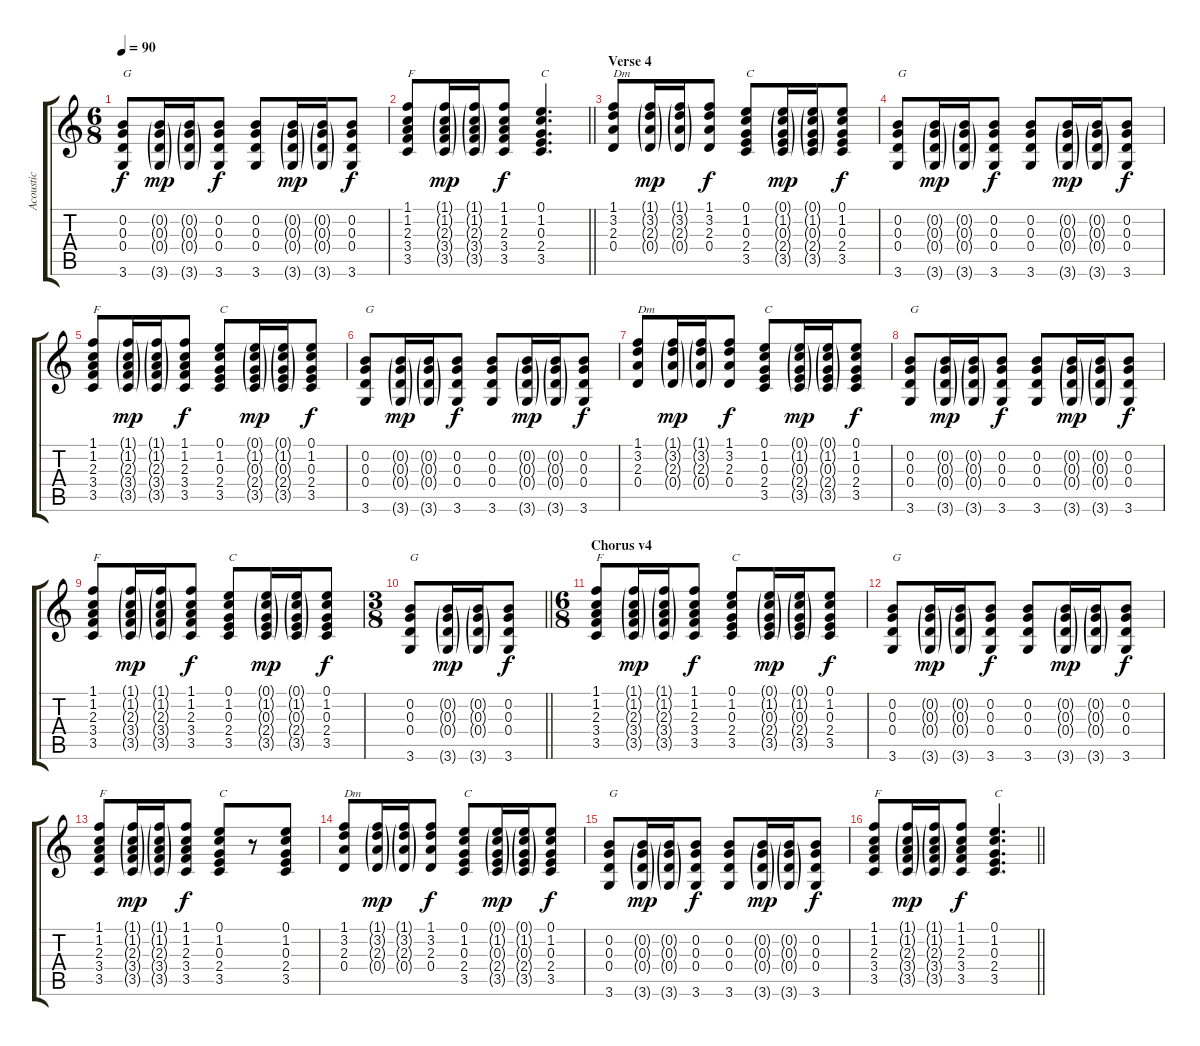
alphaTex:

\track ("Acoustic" "Acoustic") {instrument acousticguitarsteel}
\staff {score tabs}
\tuning (E4 B3 G3 D3 A2 E2) {hide}
\ts (6 8)
\tempo 90
\clef g2
\ks c
(0.2 0.3 0.4 3.6).8{txt "G" dy f} (0.2{g} 0.3{g} 0.4{g} 3.6{g}).16{dy mp} (0.2{g} 0.3{g} 0.4{g} 3.6{g}).16 (0.2 0.3 0.4 3.6).8{dy f} (0.2 0.3 0.4 3.6).8 (0.2{g} 0.3{g} 0.4{g} 3.6{g}).16{dy mp} (0.2{g} 0.3{g} 0.4{g} 3.6{g}).16 (0.2 0.3 0.4 3.6).8{dy f} |
\barLineRight lightlight
(1.1 1.2 2.3 3.4 3.5).8{txt "F"} (1.1{g} 1.2{g} 2.3{g} 3.4{g} 3.5{g}).16{dy mp} (1.1{g} 1.2{g} 2.3{g} 3.4{g} 3.5{g}).16 (1.1 1.2 2.3 3.4 3.5).8{dy f} (0.1 1.2 0.3 2.4 3.5).4{d txt "C"} |
\section ("" "Verse 4")
(1.1 3.2 2.3 0.4).8{txt "Dm"} (1.1{g} 3.2{g} 2.3{g} 0.4{g}).16{dy mp} (1.1{g} 3.2{g} 2.3{g} 0.4{g}).16 (1.1 3.2 2.3 0.4).8{dy f} (0.1 1.2 0.3 2.4 3.5).8{txt "C"} (0.1{g} 1.2{g} 0.3{g} 2.4{g} 3.5{g}).16{dy mp} (0.1{g} 1.2{g} 0.3{g} 2.4{g} 3.5{g}).16 (0.1 1.2 0.3 2.4 3.5).8{dy f} |
(0.2 0.3 0.4 3.6).8{txt "G"} (0.2{g} 0.3{g} 0.4{g} 3.6{g}).16{dy mp} (0.2{g} 0.3{g} 0.4{g} 3.6{g}).16 (0.2 0.3 0.4 3.6).8{dy f} (0.2 0.3 0.4 3.6).8 (0.2{g} 0.3{g} 0.4{g} 3.6{g}).16{dy mp} (0.2{g} 0.3{g} 0.4{g} 3.6{g}).16 (0.2 0.3 0.4 3.6).8{dy f} |
(1.1 1.2 2.3 3.4 3.5).8{txt "F"} (1.1{g} 1.2{g} 2.3{g} 3.4{g} 3.5{g}).16{dy mp} (1.1{g} 1.2{g} 2.3{g} 3.4{g} 3.5{g}).16 (1.1 1.2 2.3 3.4 3.5).8{dy f} (0.1 1.2 0.3 2.4 3.5).8{txt "C"} (0.1{g} 1.2{g} 0.3{g} 2.4{g} 3.5{g}).16{dy mp} (0.1{g} 1.2{g} 0.3{g} 2.4{g} 3.5{g}).16 (0.1 1.2 0.3 2.4 3.5).8{dy f} |
(0.2 0.3 0.4 3.6).8{txt "G"} (0.2{g} 0.3{g} 0.4{g} 3.6{g}).16{dy mp} (0.2{g} 0.3{g} 0.4{g} 3.6{g}).16 (0.2 0.3 0.4 3.6).8{dy f} (0.2 0.3 0.4 3.6).8 (0.2{g} 0.3{g} 0.4{g} 3.6{g}).16{dy mp} (0.2{g} 0.3{g} 0.4{g} 3.6{g}).16 (0.2 0.3 0.4 3.6).8{dy f} |
(1.1 3.2 2.3 0.4).8{txt "Dm"} (1.1{g} 3.2{g} 2.3{g} 0.4{g}).16{dy mp} (1.1{g} 3.2{g} 2.3{g} 0.4{g}).16 (1.1 3.2 2.3 0.4).8{dy f} (0.1 1.2 0.3 2.4 3.5).8{txt "C"} (0.1{g} 1.2{g} 0.3{g} 2.4{g} 3.5{g}).16{dy mp} (0.1{g} 1.2{g} 0.3{g} 2.4{g} 3.5{g}).16 (0.1 1.2 0.3 2.4 3.5).8{dy f} |
(0.2 0.3 0.4 3.6).8{txt "G"} (0.2{g} 0.3{g} 0.4{g} 3.6{g}).16{dy mp} (0.2{g} 0.3{g} 0.4{g} 3.6{g}).16 (0.2 0.3 0.4 3.6).8{dy f} (0.2 0.3 0.4 3.6).8 (0.2{g} 0.3{g} 0.4{g} 3.6{g}).16{dy mp} (0.2{g} 0.3{g} 0.4{g} 3.6{g}).16 (0.2 0.3 0.4 3.6).8{dy f} |
(1.1 1.2 2.3 3.4 3.5).8{txt "F"} (1.1{g} 1.2{g} 2.3{g} 3.4{g} 3.5{g}).16{dy mp} (1.1{g} 1.2{g} 2.3{g} 3.4{g} 3.5{g}).16 (1.1 1.2 2.3 3.4 3.5).8{dy f} (0.1 1.2 0.3 2.4 3.5).8{txt "C"} (0.1{g} 1.2{g} 0.3{g} 2.4{g} 3.5{g}).16{dy mp} (0.1{g} 1.2{g} 0.3{g} 2.4{g} 3.5{g}).16 (0.1 1.2 0.3 2.4 3.5).8{dy f} |
\ts (3 8)
\barLineRight lightlight
(0.2 0.3 0.4 3.6).8{txt "G"} (0.2{g} 0.3{g} 0.4{g} 3.6{g}).16{dy mp} (0.2{g} 0.3{g} 0.4{g} 3.6{g}).16 (0.2 0.3 0.4 3.6).8{dy f} |
\ts (6 8)
\section ("" "Chorus v4")
(1.1 1.2 2.3 3.4 3.5).8{txt "F"} (1.1{g} 1.2{g} 2.3{g} 3.4{g} 3.5{g}).16{dy mp} (1.1{g} 1.2{g} 2.3{g} 3.4{g} 3.5{g}).16 (1.1 1.2 2.3 3.4 3.5).8{dy f} (0.1 1.2 0.3 2.4 3.5).8{txt "C"} (0.1{g} 1.2{g} 0.3{g} 2.4{g} 3.5{g}).16{dy mp} (0.1{g} 1.2{g} 0.3{g} 2.4{g} 3.5{g}).16 (0.1 1.2 0.3 2.4 3.5).8{dy f} |
(0.2 0.3 0.4 3.6).8{txt "G"} (0.2{g} 0.3{g} 0.4{g} 3.6{g}).16{dy mp} (0.2{g} 0.3{g} 0.4{g} 3.6{g}).16 (0.2 0.3 0.4 3.6).8{dy f} (0.2 0.3 0.4 3.6).8 (0.2{g} 0.3{g} 0.4{g} 3.6{g}).16{dy mp} (0.2{g} 0.3{g} 0.4{g} 3.6{g}).16 (0.2 0.3 0.4 3.6).8{dy f} |
(1.1 1.2 2.3 3.4 3.5).8{txt "F"} (1.1{g} 1.2{g} 2.3{g} 3.4{g} 3.5{g}).16{dy mp} (1.1{g} 1.2{g} 2.3{g} 3.4{g} 3.5{g}).16 (1.1 1.2 2.3 3.4 3.5).8{dy f} (0.1 1.2 0.3 2.4 3.5).8{txt "C"} r.8 (0.1 1.2 0.3 2.4 3.5).8 |
(1.1 3.2 2.3 0.4).8{txt "Dm"} (1.1{g} 3.2{g} 2.3{g} 0.4{g}).16{dy mp} (1.1{g} 3.2{g} 2.3{g} 0.4{g}).16 (1.1 3.2 2.3 0.4).8{dy f} (0.1 1.2 0.3 2.4 3.5).8{txt "C"} (0.1{g} 1.2{g} 0.3{g} 2.4{g} 3.5{g}).16{dy mp} (0.1{g} 1.2{g} 0.3{g} 2.4{g} 3.5{g}).16 (0.1 1.2 0.3 2.4 3.5).8{dy f} |
(0.2 0.3 0.4 3.6).8{txt "G"} (0.2{g} 0.3{g} 0.4{g} 3.6{g}).16{dy mp} (0.2{g} 0.3{g} 0.4{g} 3.6{g}).16 (0.2 0.3 0.4 3.6).8{dy f} (0.2 0.3 0.4 3.6).8 (0.2{g} 0.3{g} 0.4{g} 3.6{g}).16{dy mp} (0.2{g} 0.3{g} 0.4{g} 3.6{g}).16 (0.2 0.3 0.4 3.6).8{dy f} |
\barLineRight lightlight
(1.1 1.2 2.3 3.4 3.5).8{txt "F"} (1.1{g} 1.2{g} 2.3{g} 3.4{g} 3.5{g}).16{dy mp} (1.1{g} 1.2{g} 2.3{g} 3.4{g} 3.5{g}).16 (1.1 1.2 2.3 3.4 3.5).8{dy f} (0.1 1.2 0.3 2.4 3.5).4{d txt "C"}
